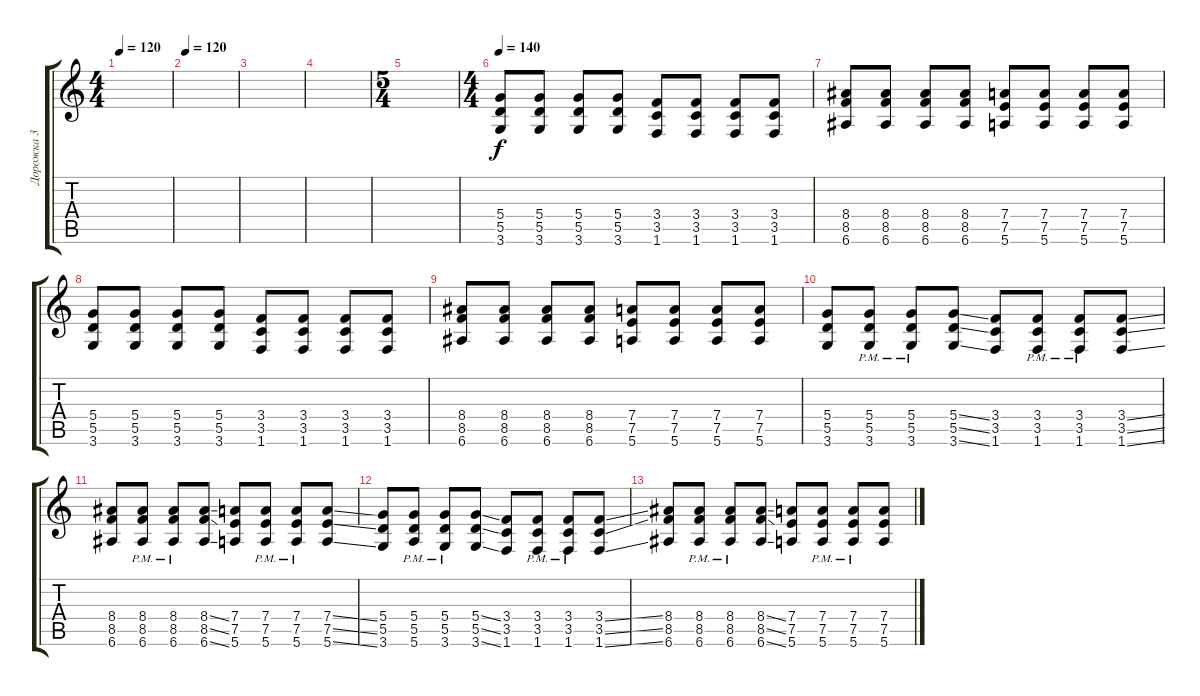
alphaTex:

\track ("Дорожка 3" "Дорожка 3") {instrument overdrivenguitar}
\staff {score tabs}
\tuning (E4 B3 G3 D3 A2 E2) {hide}
\ts (4 4)
\tempo 120
\clef g2
\ks c
|
\tempo 120
|
|
|
\ts (5 4)
|
\ts (4 4)
\tempo 140
(5.4 5.5 3.6).8 (5.4 5.5 3.6).8 (5.4 5.5 3.6).8 (5.4 5.5 3.6).8 (3.4 3.5 1.6).8 (3.4 3.5 1.6).8 (3.4 3.5 1.6).8 (3.4 3.5 1.6).8 |
(8.4 8.5 6.6).8 (8.4 8.5 6.6).8 (8.4 8.5 6.6).8 (8.4 8.5 6.6).8 (7.4 7.5 5.6).8 (7.4 7.5 5.6).8 (7.4 7.5 5.6).8 (7.4 7.5 5.6).8 |
(5.4 5.5 3.6).8 (5.4 5.5 3.6).8 (5.4 5.5 3.6).8 (5.4 5.5 3.6).8 (3.4 3.5 1.6).8 (3.4 3.5 1.6).8 (3.4 3.5 1.6).8 (3.4 3.5 1.6).8 |
(8.4 8.5 6.6).8 (8.4 8.5 6.6).8 (8.4 8.5 6.6).8 (8.4 8.5 6.6).8 (7.4 7.5 5.6).8 (7.4 7.5 5.6).8 (7.4 7.5 5.6).8 (7.4 7.5 5.6).8 |
(5.4 5.5 3.6).8 (5.4{pm} 5.5{pm} 3.6{pm}).8 (5.4{pm} 5.5{pm} 3.6{pm}).8 (5.4{ss} 5.5{ss} 3.6{ss}).8 (3.4 3.5 1.6).8 (3.4{pm} 3.5{pm} 1.6{pm}).8 (3.4{pm} 3.5{pm} 1.6{pm}).8 (3.4{ss} 3.5{ss} 1.6{ss}).8 |
(8.4 8.5 6.6).8 (8.4{pm} 8.5{pm} 6.6{pm}).8 (8.4{pm} 8.5{pm} 6.6{pm}).8 (8.4{ss} 8.5{ss} 6.6{ss}).8 (7.4 7.5 5.6).8 (7.4{pm} 7.5{pm} 5.6{pm}).8 (7.4{pm} 7.5{pm} 5.6{pm}).8 (7.4{ss} 7.5{ss} 5.6{ss}).8 |
(5.4 5.5 3.6).8 (5.4{pm} 5.5{pm} 5.6{pm}).8 (5.4{pm} 5.5{pm} 3.6{pm}).8 (5.4{ss} 5.5{ss} 3.6{ss}).8 (3.4 3.5 1.6).8 (3.4{pm} 3.5{pm} 1.6{pm}).8 (3.4{pm} 3.5{pm} 1.6{pm}).8 (3.4{ss} 3.5{ss} 1.6{ss}).8 |
(8.4 8.5 6.6).8 (8.4{pm} 8.5{pm} 6.6{pm}).8 (8.4{pm} 8.5{pm} 6.6{pm}).8 (8.4{ss} 8.5{ss} 6.6{ss}).8 (7.4 7.5 5.6).8 (7.4{pm} 7.5{pm} 5.6{pm}).8 (7.4{pm} 7.5{pm} 5.6{pm}).8 (7.4 7.5 5.6).8
